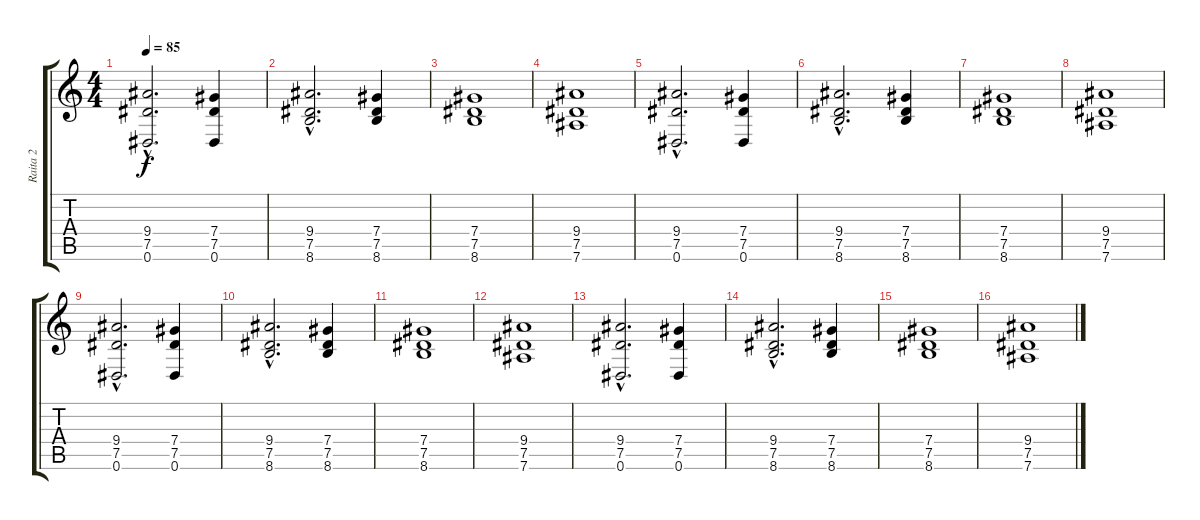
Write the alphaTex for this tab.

\track ("Raita 2" "Raita 2") {instrument distortionguitar}
\staff {score tabs}
\tuning (Eb4 Bb3 Gb3 Db3 Ab2 Eb2) {hide}
\ts (4 4)
\tempo 85
\clef g2
\ks c
(9.4{hac} 7.5{hac} 0.6{hac}).2{d dy f} (7.4 7.5 0.6).4 |
(9.4{hac} 7.5{hac} 8.6{hac}).2{d} (7.4 7.5 8.6).4 |
(7.4 7.5 8.6).1 |
(9.4 7.5 7.6).1 |
(9.4{hac} 7.5{hac} 0.6{hac}).2{d} (7.4 7.5 0.6).4 |
(9.4{hac} 7.5{hac} 8.6{hac}).2{d} (7.4 7.5 8.6).4 |
(7.4 7.5 8.6).1 |
(9.4 7.5 7.6).1 |
(9.4{hac} 7.5{hac} 0.6{hac}).2{d} (7.4 7.5 0.6).4 |
(9.4{hac} 7.5{hac} 8.6{hac}).2{d} (7.4 7.5 8.6).4 |
(7.4 7.5 8.6).1 |
(9.4 7.5 7.6).1 |
(9.4{hac} 7.5{hac} 0.6{hac}).2{d} (7.4 7.5 0.6).4 |
(9.4{hac} 7.5{hac} 8.6{hac}).2{d} (7.4 7.5 8.6).4 |
(7.4 7.5 8.6).1 |
(9.4 7.5 7.6).1
